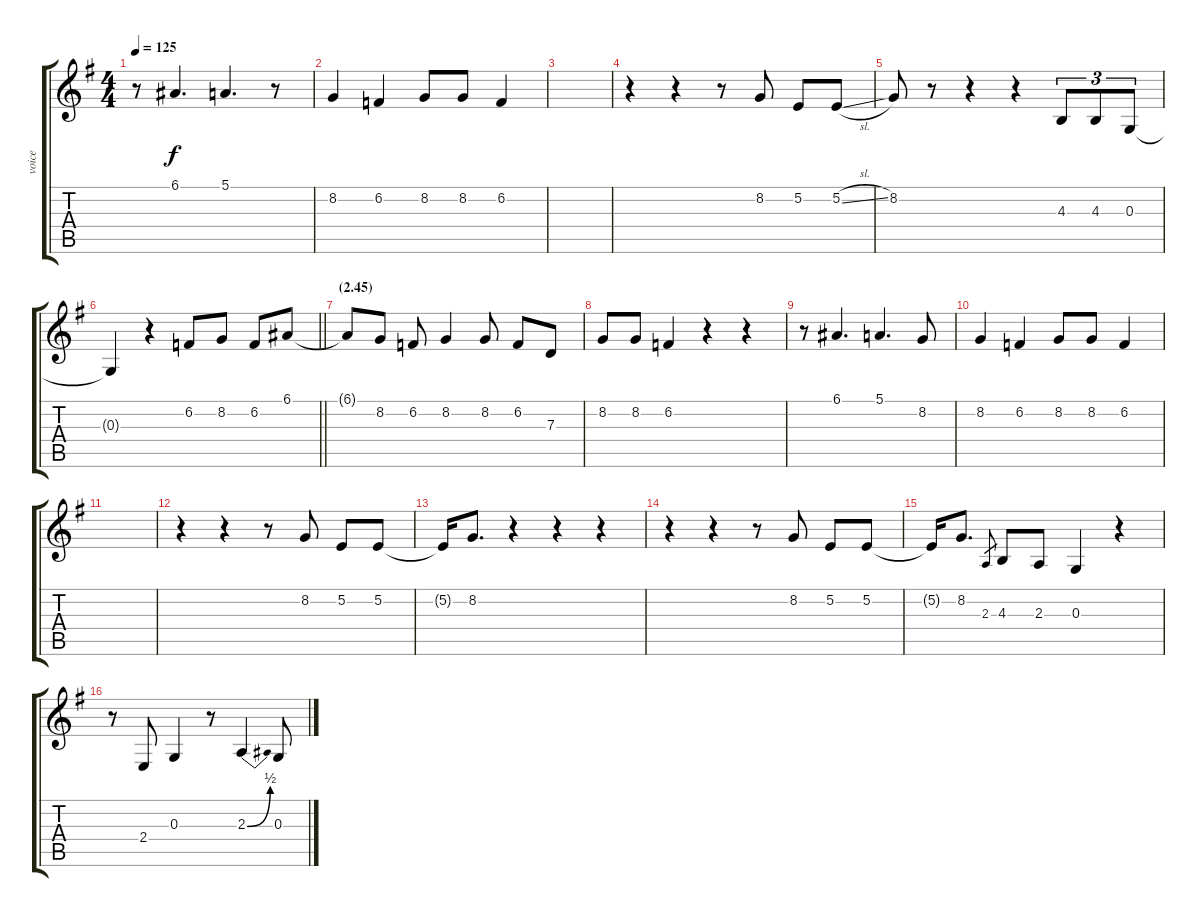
\track ("voice" "voice") {instrument clarinet}
\staff {score tabs}
\tuning (E4 B3 G3 D3 A2 E2) {hide}
\ts (4 4)
\tempo 125
\clef g2
\ks g
r.8{dy f} 6.1.4{d} 5.1.4{d} r.8 |
8.2.4 6.2.4 8.2.8 8.2.8 6.2.4 |
|
r.4 r.4 r.8 8.2.8 5.2.8 5.2{sl}.8 |
8.2.8 r.8 r.4 r.4 4.3.8{tu (3 2)} 4.3.8{tu (3 2)} 0.3.8{tu (3 2)} |
\barLineRight lightlight
0.3{t}.4 r.4 6.2.8 8.2.8 6.2.8 6.1.8 |
\section ("" "(2.45)")
6.1{t}.8 8.2.8 6.2.8 8.2.4 8.2.8 6.2.8 7.3.8 |
8.2.8 8.2.8 6.2.4 r.4 r.4 |
r.8 6.1.4{d} 5.1.4{d} 8.2.8 |
8.2.4 6.2.4 8.2.8 8.2.8 6.2.4 |
|
r.4 r.4 r.8 8.2.8 5.2.8 5.2.8 |
5.2{t}.16 8.2.8{d} r.4 r.4 r.4 |
r.4 r.4 r.8 8.2.8 5.2.8 5.2.8 |
5.2{t}.16 8.2.8{d} 2.3.8{gr} 4.3.8 2.3.8 0.3.4 r.4 |
r.8 2.4.8 0.3.4 r.8 2.3{be (bend 0 0 60 2)}.4 0.3.8
